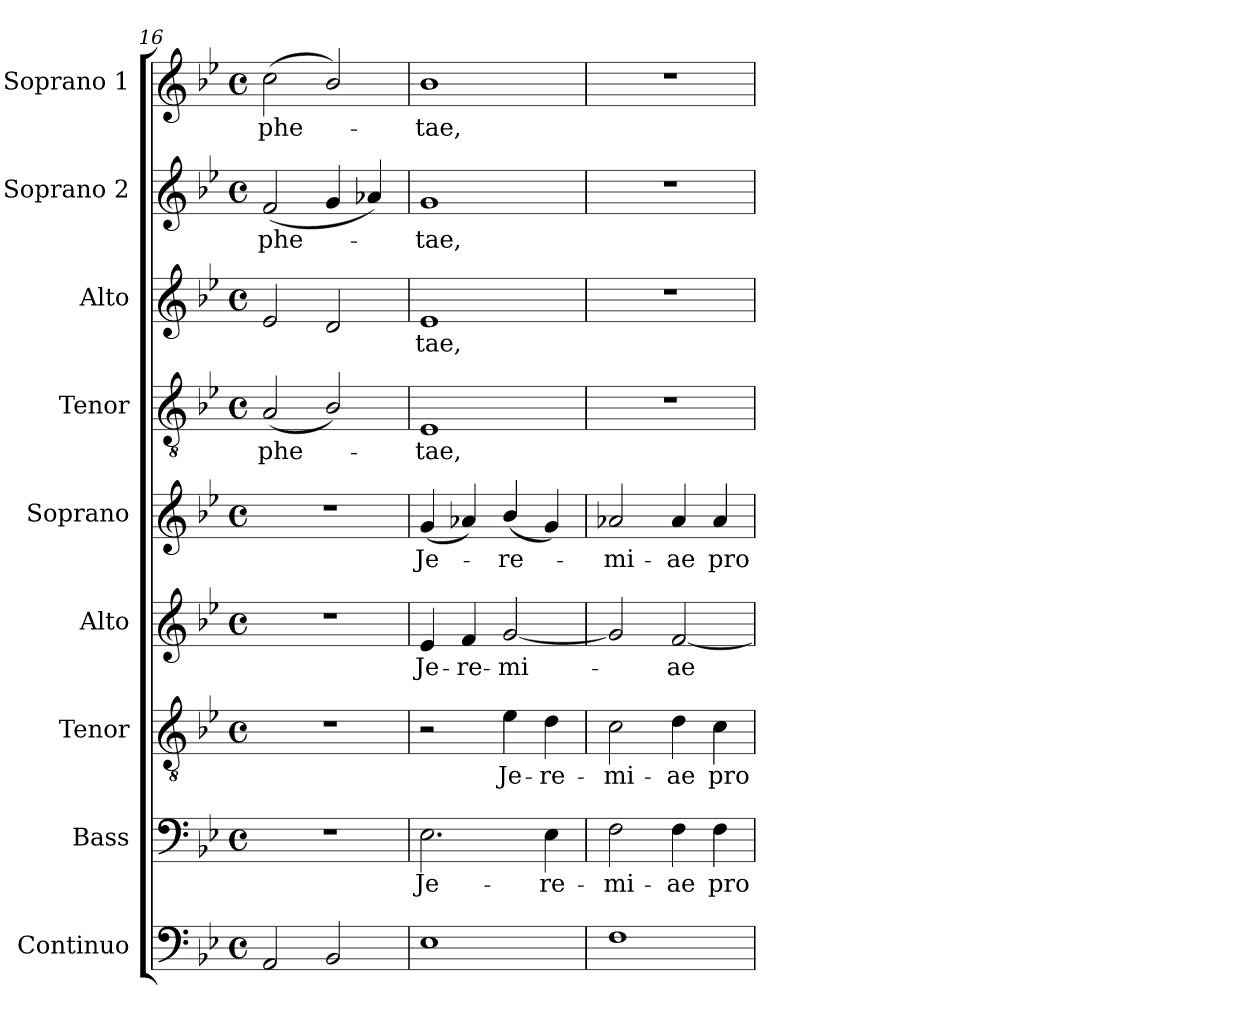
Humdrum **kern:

**kern	**kern	**text	**kern	**text	**kern	**text	**kern	**text	**kern	**text	**kern	**text	**kern	**text	**kern	**text
*part9	*part8	*part8	*part7	*part7	*part6	*part6	*part5	*part5	*part4	*part4	*part3	*part3	*part2	*part2	*part1	*part1
*staff9	*staff8	*staff8	*staff7	*staff7	*staff6	*staff6	*staff5	*staff5	*staff4	*staff4	*staff3	*staff3	*staff2	*staff2	*staff1	*staff1
*I"Continuo	*I"Bass	*	*I"Tenor	*	*I"Alto	*	*I"Soprano	*	*I"Tenor	*	*I"Alto	*	*I"Soprano 2	*	*I"Soprano 1	*
*I'Cont.	*I'B.	*	*I'T.	*	*I'A.	*	*I'S.	*	*I'T.	*	*I'A.	*	*I'S2.	*	*I'S1.	*
!!LO:PB:g=z
*clefF4	*clefF4	*	*clefGv2	*	*clefG2	*	*clefG2	*	*clefGv2	*	*clefG2	*	*clefG2	*	*clefG2	*
*	*	*	*ITrd7c12	*	*	*	*	*	*ITrd7c12	*	*	*	*	*	*	*
*k[b-e-]	*k[b-e-]	*	*k[b-e-]	*	*k[b-e-]	*	*k[b-e-]	*	*k[b-e-]	*	*k[b-e-]	*	*k[b-e-]	*	*k[b-e-]	*
*B-:	*B-:	*	*B-:	*	*B-:	*	*B-:	*	*B-:	*	*B-:	*	*B-:	*	*B-:	*
*M4/4	*M4/4	*	*M4/4	*	*M4/4	*	*M4/4	*	*M4/4	*	*M4/4	*	*M4/4	*	*M4/4	*
*met(c)	*met(c)	*	*met(c)	*	*met(c)	*	*met(c)	*	*met(c)	*	*met(c)	*	*met(c)	*	*met(c)	*
=16	=16	=16	=16	=16	=16	=16	=16	=16	=16	=16	=16	=16	=16	=16	=16	=16
!	!	!	!	!	!	!	!	!	!	!LO:LY:b:color=#000000	!	!	!	!	!	!
!	!	!	!	!	!	!	!	!	!	!	!	!	!	!LO:LY:b:color=#000000	!	!
!	!	!	!	!	!	!	!	!	!	!	!	!	!	!	!	!LO:LY:b:color=#000000
2AAi/	1r	.	1r	.	1r	.	1r	.	(2AAi/	-phe-	2e-i/	.	(2fi/	-phe-	(2cci\	-phe-
2BB-i/	.	.	.	.	.	.	.	.	2BB-i/)	.	2di/	.	4gi/	.	2b-i/)	.
.	.	.	.	.	.	.	.	.	.	.	.	.	4a-Xi/)	.	.	.
=17	=17	=17	=17	=17	=17	=17	=17	=17	=17	=17	=17	=17	=17	=17	=17	=17
!	!	!LO:LY:b:color=#000000	!	!	!	!	!	!	!	!	!	!	!	!	!	!
!	!	!	!	!	!	!LO:LY:b:color=#000000	!	!	!	!	!	!	!	!	!	!
!	!	!	!	!	!	!	!	!LO:LY:b:color=#000000	!	!	!	!	!	!	!	!
!	!	!	!	!	!	!	!	!	!	!LO:LY:b:color=#000000	!	!	!	!	!	!
!	!	!	!	!	!	!	!	!	!	!	!	!LO:LY:b:color=#000000	!	!	!	!
!	!	!	!	!	!	!	!	!	!	!	!	!	!	!LO:LY:b:color=#000000	!	!
!	!	!	!	!	!	!	!	!	!	!	!	!	!	!	!	!LO:LY:b:color=#000000
1E-i	2.E-i\	Je-	2r	.	4e-i/	Je-	(4gi/	Je-	1EE-i	-tae,	1e-i	-tae,	1gi	-tae,	1b-i	-tae,
!	!	!	!	!	!	!LO:LY:b:color=#000000	!	!	!	!	!	!	!	!	!	!
.	.	.	.	.	4fi/	-re-	4a-i/)	.	.	.	.	.	.	.	.	.
!	!	!	!	!LO:LY:b:color=#000000	!	!	!	!	!	!	!	!	!	!	!	!
!	!	!	!	!	!	!LO:LY:b:color=#000000	!	!	!	!	!	!	!	!	!	!
!	!	!	!	!	!	!	!	!LO:LY:b:color=#000000	!	!	!	!	!	!	!	!
.	.	.	4E-i\	Je-	[<2gi/	-mi-	(4b-i/	-re-	.	.	.	.	.	.	.	.
!	!	!LO:LY:b:color=#000000	!	!	!	!	!	!	!	!	!	!	!	!	!	!
!	!	!	!	!LO:LY:b:color=#000000	!	!	!	!	!	!	!	!	!	!	!	!
.	4E-i\	-re-	4Di\	-re-	.	.	4gi/)	.	.	.	.	.	.	.	.	.
=18	=18	=18	=18	=18	=18	=18	=18	=18	=18	=18	=18	=18	=18	=18	=18	=18
!	!	!LO:LY:b:color=#000000	!	!	!	!	!	!	!	!	!	!	!	!	!	!
!	!	!	!	!LO:LY:b:color=#000000	!	!	!	!	!	!	!	!	!	!	!	!
!	!	!	!	!	!	!	!	!LO:LY:b:color=#000000	!	!	!	!	!	!	!	!
1Fi	2Fi\	-mi-	2Ci\	-mi-	2gi/]	.	2a-Xi/	-mi-	1r	.	1r	.	1r	.	1r	.
!	!	!LO:LY:b:color=#000000	!	!	!	!	!	!	!	!	!	!	!	!	!	!
!	!	!	!	!LO:LY:b:color=#000000	!	!	!	!	!	!	!	!	!	!	!	!
!	!	!	!	!	!	!LO:LY:b:color=#000000	!	!	!	!	!	!	!	!	!	!
!	!	!	!	!	!	!	!	!LO:LY:b:color=#000000	!	!	!	!	!	!	!	!
.	4Fi\	-ae	4Di\	-ae	[<2fi/	-ae	4a-i/	-ae	.	.	.	.	.	.	.	.
!	!	!LO:LY:b:color=#000000	!	!	!	!	!	!	!	!	!	!	!	!	!	!
!	!	!	!	!LO:LY:b:color=#000000	!	!	!	!	!	!	!	!	!	!	!	!
!	!	!	!	!	!	!	!	!LO:LY:b:color=#000000	!	!	!	!	!	!	!	!
.	4Fi\	pro-	4Ci\	pro-	.	.	4a-i/	pro-	.	.	.	.	.	.	.	.
=	=	=	=	=	=	=	=	=	=	=	=	=	=	=	=	=
*-	*-	*-	*-	*-	*-	*-	*-	*-	*-	*-	*-	*-	*-	*-	*-	*-
